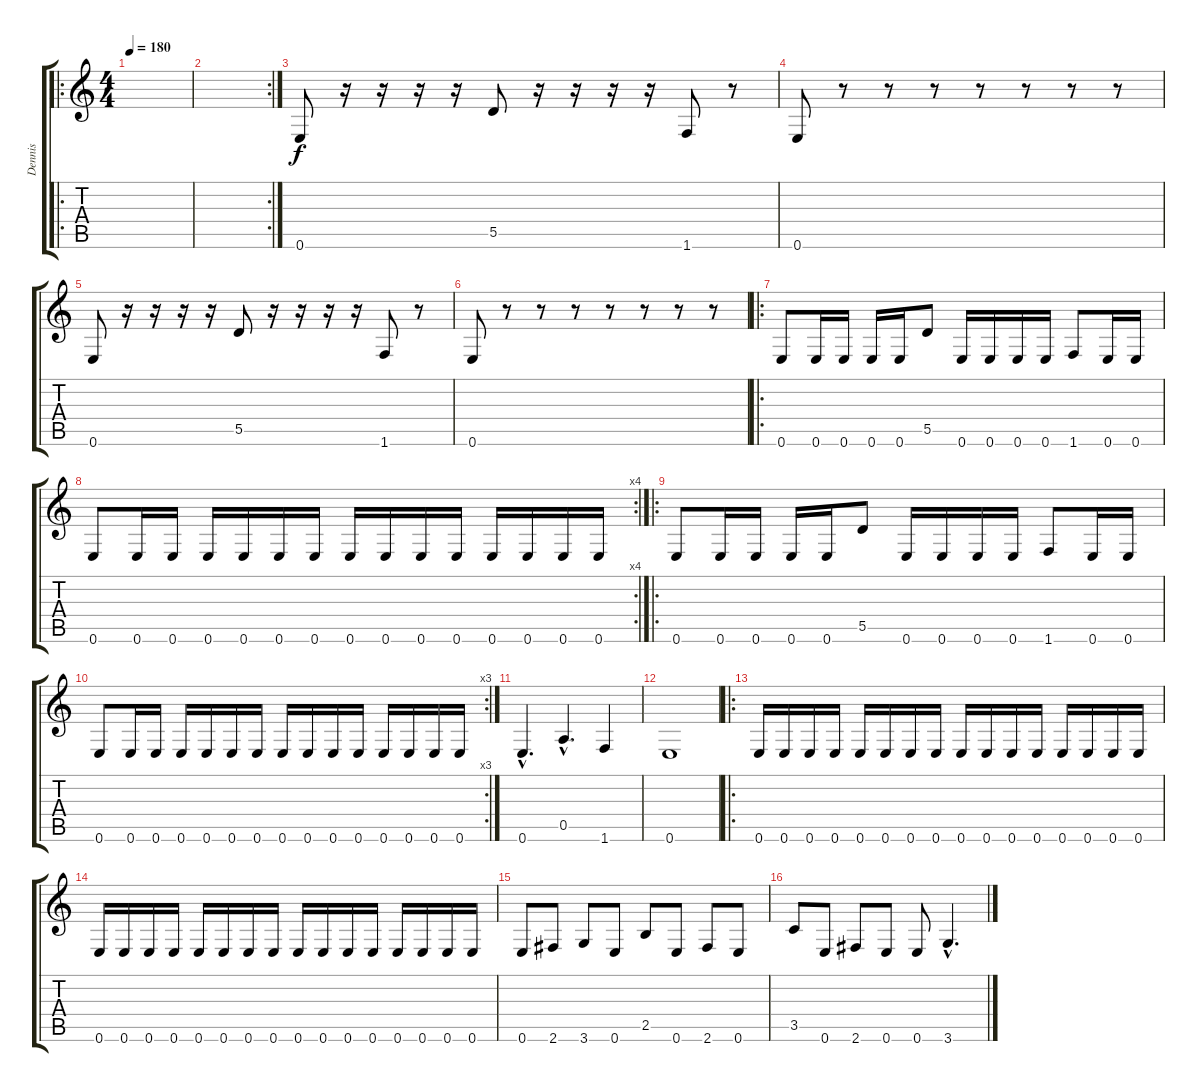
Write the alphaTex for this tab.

\track ("Dennis" "Dennis") {instrument electricbassfinger}
\staff {score tabs}
\tuning (E4 B3 G3 D3 A2 E2) {hide}
\ro
\ts (4 4)
\tempo 180
\clef g2
\ks c
|
\rc 2
|
0.6.8 r.16 r.16 r.16 r.16 5.5.8 r.16 r.16 r.16 r.16 1.6.8 r.8 |
0.6.8 r.8 r.8 r.8 r.8 r.8 r.8 r.8 |
0.6.8 r.16 r.16 r.16 r.16 5.5.8 r.16 r.16 r.16 r.16 1.6.8 r.8 |
0.6.8 r.8 r.8 r.8 r.8 r.8 r.8 r.8 |
\ro
0.6.8 0.6.16 0.6.16 0.6.16 0.6.16 5.5.8 0.6.16 0.6.16 0.6.16 0.6.16 1.6.8 0.6.16 0.6.16 |
\rc 4
0.6.8 0.6.16 0.6.16 0.6.16 0.6.16 0.6.16 0.6.16 0.6.16 0.6.16 0.6.16 0.6.16 0.6.16 0.6.16 0.6.16 0.6.16 |
\ro
0.6.8 0.6.16 0.6.16 0.6.16 0.6.16 5.5.8 0.6.16 0.6.16 0.6.16 0.6.16 1.6.8 0.6.16 0.6.16 |
\rc 3
0.6.8 0.6.16 0.6.16 0.6.16 0.6.16 0.6.16 0.6.16 0.6.16 0.6.16 0.6.16 0.6.16 0.6.16 0.6.16 0.6.16 0.6.16 |
0.6{hac}.4{d} 0.5{hac}.4{d} 1.6.4 |
0.6.1 |
\ro
0.6.16 0.6.16 0.6.16 0.6.16 0.6.16 0.6.16 0.6.16 0.6.16 0.6.16 0.6.16 0.6.16 0.6.16 0.6.16 0.6.16 0.6.16 0.6.16 |
0.6.16 0.6.16 0.6.16 0.6.16 0.6.16 0.6.16 0.6.16 0.6.16 0.6.16 0.6.16 0.6.16 0.6.16 0.6.16 0.6.16 0.6.16 0.6.16 |
0.6.8 2.6.8 3.6.8 0.6.8 2.5.8 0.6.8 2.6.8 0.6.8 |
3.5.8 0.6.8 2.6.8 0.6.8 0.6.8 3.6{hac}.4{d}
